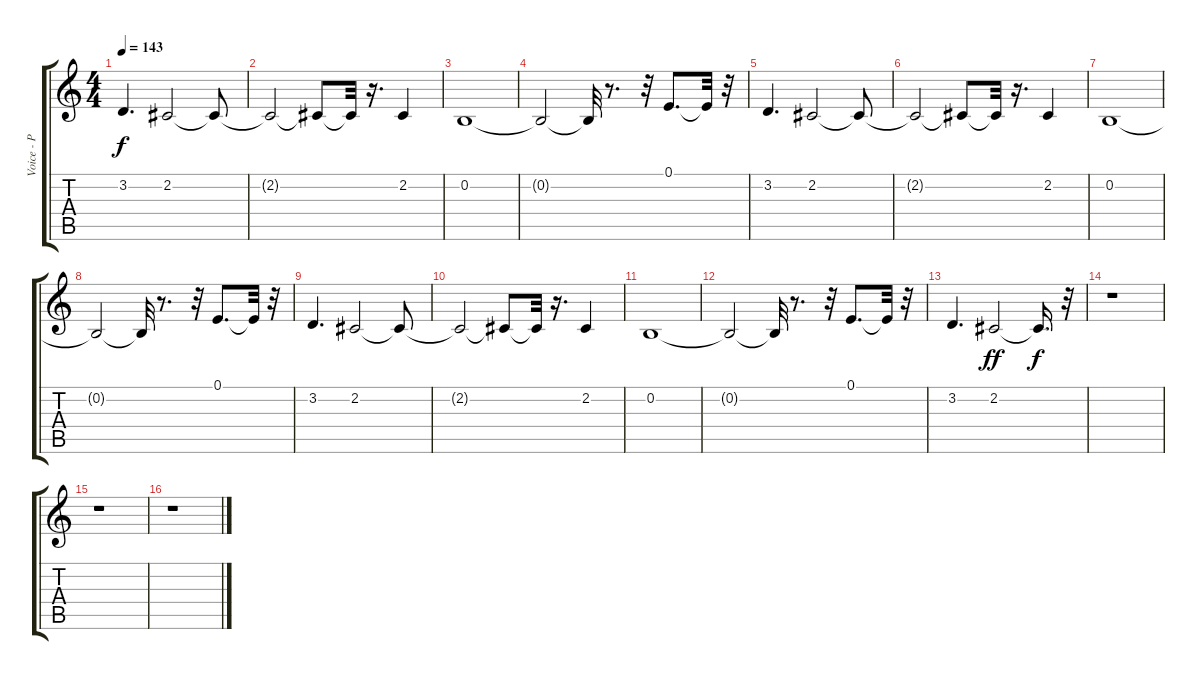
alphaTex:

\track ("Voice - P" "Voice - P") {instrument pad3polysynth}
\staff {score tabs}
\tuning (E4 B3 G3 D3 A2 E2) {hide}
\ts (4 4)
\tempo 143
\clef g2
\ks c
3.2.4{d dy f} 2.2.2 2.2{t}.8 |
2.2{t}.2 2.2{t}.8 2.2{t}.32 r.16{d} 2.2.4 |
0.2.1 |
0.2{t}.2 0.2{t}.32 r.8{d} r.32 0.1.8{d} 0.1{t}.32 r.32 |
3.2.4{d} 2.2.2 2.2{t}.8 |
2.2{t}.2 2.2{t}.8 2.2{t}.32 r.16{d} 2.2.4 |
0.2.1 |
0.2{t}.2 0.2{t}.32 r.8{d} r.32 0.1.8{d} 0.1{t}.32 r.32 |
3.2.4{d} 2.2.2 2.2{t}.8 |
2.2{t}.2 2.2{t}.8 2.2{t}.32 r.16{d} 2.2.4 |
0.2.1 |
0.2{t}.2 0.2{t}.32 r.8{d} r.32 0.1.8{d} 0.1{t}.32 r.32 |
3.2.4{d} 2.2.2{dy ff} 2.2{t}.16{d dy f} r.32 |
r.1 |
r.1 |
r.1
